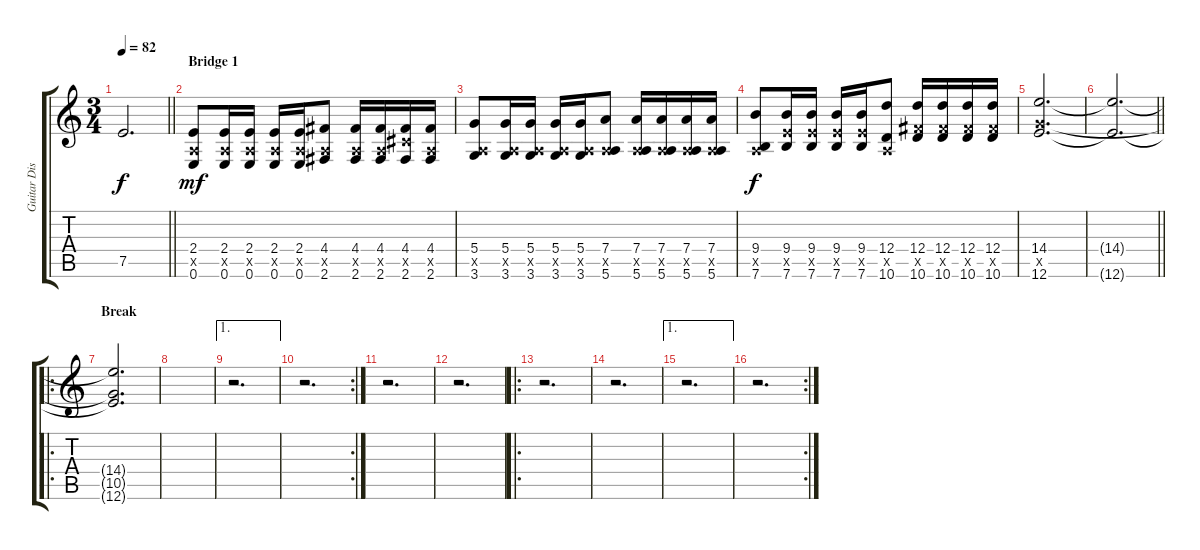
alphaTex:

\track ("Guitar Disto 1" "Guitar Dis") {instrument distortionguitar}
\staff {score tabs}
\tuning (E4 B3 G3 D3 A2 E2) {hide}
\ts (3 4)
\tempo 82
\clef g2
\barLineRight lightlight
\ks c
7.5{t}.2{d dy f} |
\section ("" "Bridge 1")
(2.4 0.5{x} 0.6).8{dy mf} (2.4 0.5{x} 0.6).16 (2.4 0.5{x} 0.6).16 (2.4 0.5{x} 0.6).16 (2.4 0.5{x} 0.6).16 (4.4 0.5{x} 2.6).8 (4.4 0.5{x} 2.6).16 (4.4 0.5{x} 2.6).16 (4.4 4.5{x} 2.6).16 (4.4 0.5{x} 2.6).16 |
(5.4 0.5{x} 3.6).8 (5.4 0.5{x} 3.6).16 (5.4 0.5{x} 3.6).16 (5.4 0.5{x} 3.6).16 (5.4 0.5{x} 3.6).16 (7.4 0.5{x} 5.6).8 (7.4 0.5{x} 5.6).16 (7.4 0.5{x} 5.6).16 (7.4 0.5{x} 5.6).16 (7.4 0.5{x} 5.6).16 |
(9.4 0.5{x} 7.6).8{dy f} (9.4 7.5{x} 7.6).16 (9.4 7.5{x} 7.6).16 (9.4 7.5{x} 7.6).16 (9.4 7.5{x} 7.6).16 (12.4 0.5{x} 10.6).8 (12.4 9.5{x} 10.6).16 (12.4 9.5{x} 10.6).16 (12.4 9.5{x} 10.6).16 (12.4 9.5{x} 10.6).16 |
(14.4 10.5{x} 12.6).2{d} |
\barLineRight lightlight
(14.4{t} 12.6{t}).2{d} |
\ro
\section ("" "Break")
(14.4{t} 10.5{t} 12.6{t}).2{d} |
|
\ae 1
r.2{d} |
\rc 2
r.2{d} |
r.2{d} |
r.2{d} |
\ro
r.2{d} |
r.2{d} |
\ae 1
r.2{d} |
\rc 2
r.2{d}
